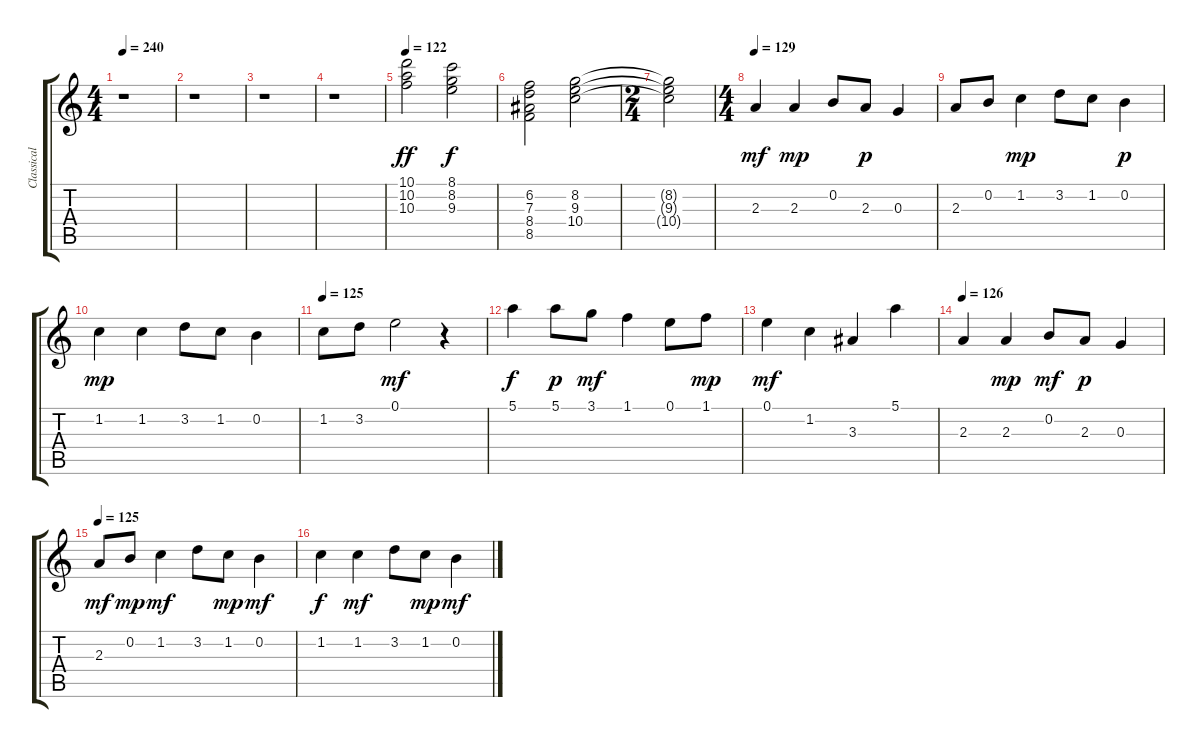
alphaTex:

\track ("Classical Acoustic and Electric Guitars" "Classical ") {instrument acousticguitarnylon}
\staff {score tabs}
\tuning (E4 B3 G3 D3 A2 E2) {hide}
\ts (4 4)
\tempo 240
\clef g2
\ks c
r.1{dy ff instrument acousticguitarnylon} |
r.1 |
r.1 |
r.1 |
\tempo 122
(10.1 10.2 10.3).2 (8.1 8.2 9.3).2{dy f} |
(6.2 7.3 8.4 8.5).2 (8.2 9.3 10.4).2 |
\ts (2 4)
(8.2{t} 9.3{t} 10.4{t}).2 |
\ts (4 4)
\tempo 129
2.3.4{dy mf} 2.3.4{dy mp} 0.2.8 2.3.8{dy p} 0.3.4 |
2.3.8 0.2.8 1.2.4{dy mp} 3.2.8 1.2.8 0.2.4{dy p} |
1.2.4{dy mp} 1.2.4 3.2.8 1.2.8 0.2.4 |
\tempo 125
1.2.8 3.2.8 0.1.2{dy mf} r.4 |
5.1.4{dy f} 5.1.8{dy p} 3.1.8{dy mf} 1.1.4 0.1.8 1.1.8{dy mp} |
0.1.4{dy mf} 1.2.4 3.3.4 5.1.4 |
\tempo 126
2.3.4 2.3.4{dy mp} 0.2.8{dy mf} 2.3.8{dy p} 0.3.4 |
\tempo 125
2.3.8{dy mf} 0.2.8{dy mp} 1.2.4{dy mf} 3.2.8 1.2.8{dy mp} 0.2.4{dy mf} |
1.2.4{dy f} 1.2.4{dy mf} 3.2.8 1.2.8{dy mp} 0.2.4{dy mf}
